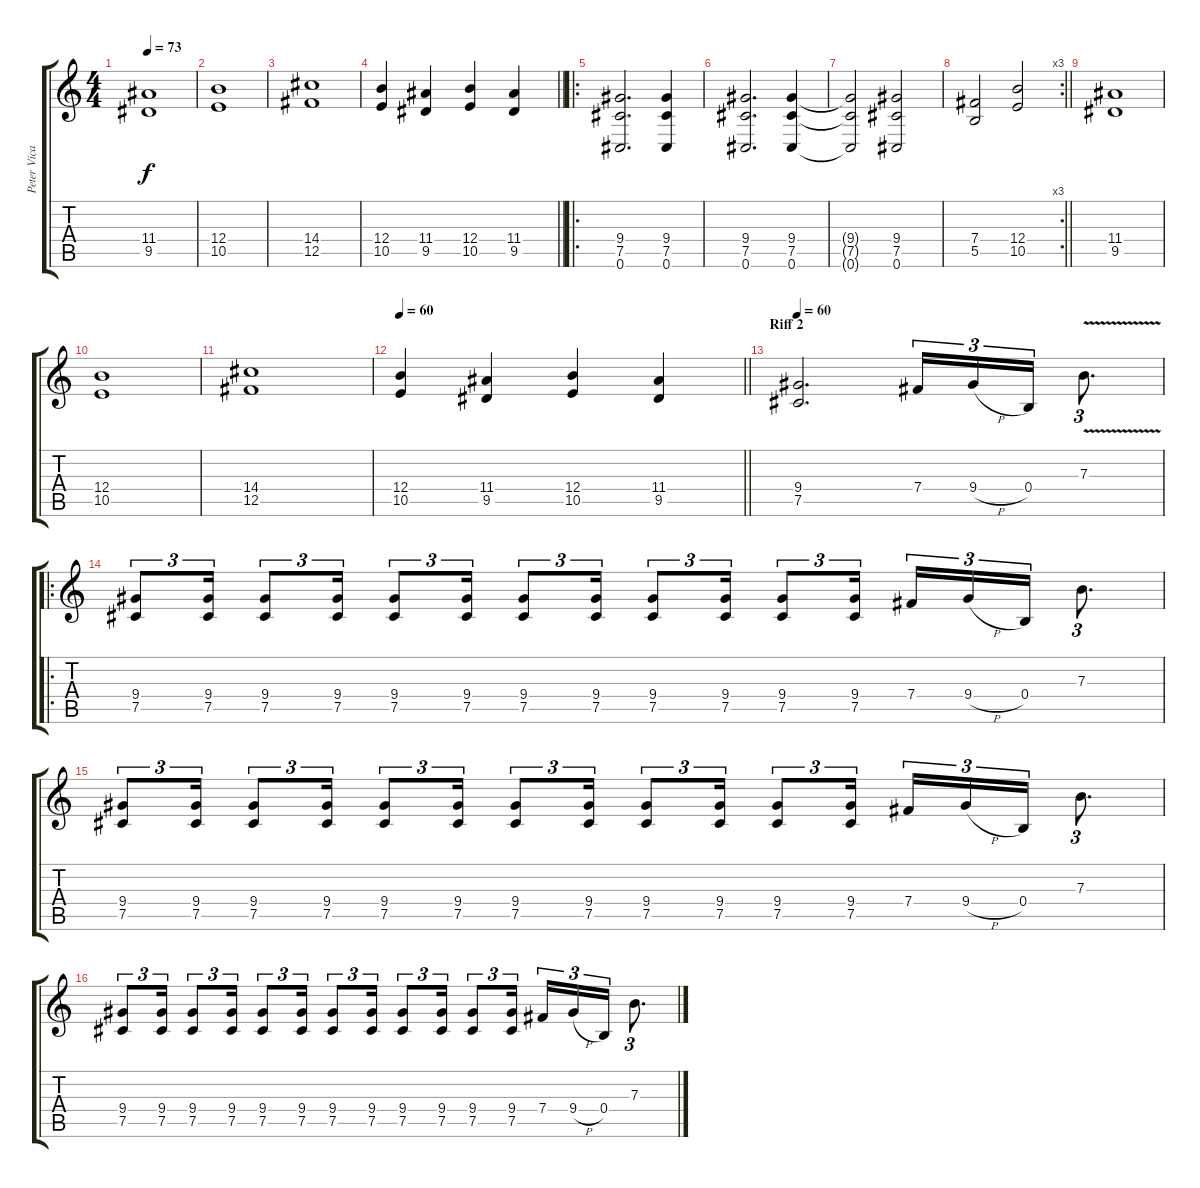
\track ("Peter Vicar" "Peter Vica") {instrument distortionguitar}
\staff {score tabs}
\tuning (Db4 Ab3 E3 B2 Gb2 Db2) {hide}
\ts (4 4)
\tempo 73
\clef g2
\ks c
(11.4 9.5).1{dy f} |
(12.4 10.5).1 |
(14.4 12.5).1 |
\barLineRight lightlight
(12.4 10.5).4 (11.4 9.5).4 (12.4 10.5).4 (11.4 9.5).4 |
\ro
(9.4 7.5 0.6).2{d} (9.4 7.5 0.6).4 |
(9.4 7.5 0.6).2{d} (9.4 7.5 0.6).4 |
(9.4{t} 7.5{t} 0.6{t}).2 (9.4 7.5 0.6).2 |
\rc 3
\barLineRight lightlight
(7.4 5.5).2 (12.4 10.5).2 |
(11.4 9.5).1 |
(12.4 10.5).1 |
(14.4 12.5).1 |
\tempo 60
\barLineRight lightlight
(12.4 10.5).4 (11.4 9.5).4 (12.4 10.5).4 (11.4 9.5).4 |
\section ("" "Riff 2")
\tempo 60
(9.4 7.5).2{d} 7.4.16{tu (3 2)} 9.4{h}.16{tu (3 2)} 0.4.16{tu (3 2)} 7.3{v}.8{d tu (3 2)} |
\ro
(9.4 7.5).8{tu (3 2)} (9.4 7.5).16{tu (3 2)} (9.4 7.5).8{tu (3 2)} (9.4 7.5).16{tu (3 2)} (9.4 7.5).8{tu (3 2)} (9.4 7.5).16{tu (3 2)} (9.4 7.5).8{tu (3 2)} (9.4 7.5).16{tu (3 2)} (9.4 7.5).8{tu (3 2)} (9.4 7.5).16{tu (3 2)} (9.4 7.5).8{tu (3 2)} (9.4 7.5).16{tu (3 2)} 7.4.16{tu (3 2)} 9.4{h}.16{tu (3 2)} 0.4.16{tu (3 2)} 7.3.8{d tu (3 2)} |
(9.4 7.5).8{tu (3 2)} (9.4 7.5).16{tu (3 2)} (9.4 7.5).8{tu (3 2)} (9.4 7.5).16{tu (3 2)} (9.4 7.5).8{tu (3 2)} (9.4 7.5).16{tu (3 2)} (9.4 7.5).8{tu (3 2)} (9.4 7.5).16{tu (3 2)} (9.4 7.5).8{tu (3 2)} (9.4 7.5).16{tu (3 2)} (9.4 7.5).8{tu (3 2)} (9.4 7.5).16{tu (3 2)} 7.4.16{tu (3 2)} 9.4{h}.16{tu (3 2)} 0.4.16{tu (3 2)} 7.3.8{d tu (3 2)} |
(9.4 7.5).8{tu (3 2)} (9.4 7.5).16{tu (3 2)} (9.4 7.5).8{tu (3 2)} (9.4 7.5).16{tu (3 2)} (9.4 7.5).8{tu (3 2)} (9.4 7.5).16{tu (3 2)} (9.4 7.5).8{tu (3 2)} (9.4 7.5).16{tu (3 2)} (9.4 7.5).8{tu (3 2)} (9.4 7.5).16{tu (3 2)} (9.4 7.5).8{tu (3 2)} (9.4 7.5).16{tu (3 2)} 7.4.16{tu (3 2)} 9.4{h}.16{tu (3 2)} 0.4.16{tu (3 2)} 7.3.8{d tu (3 2)}
